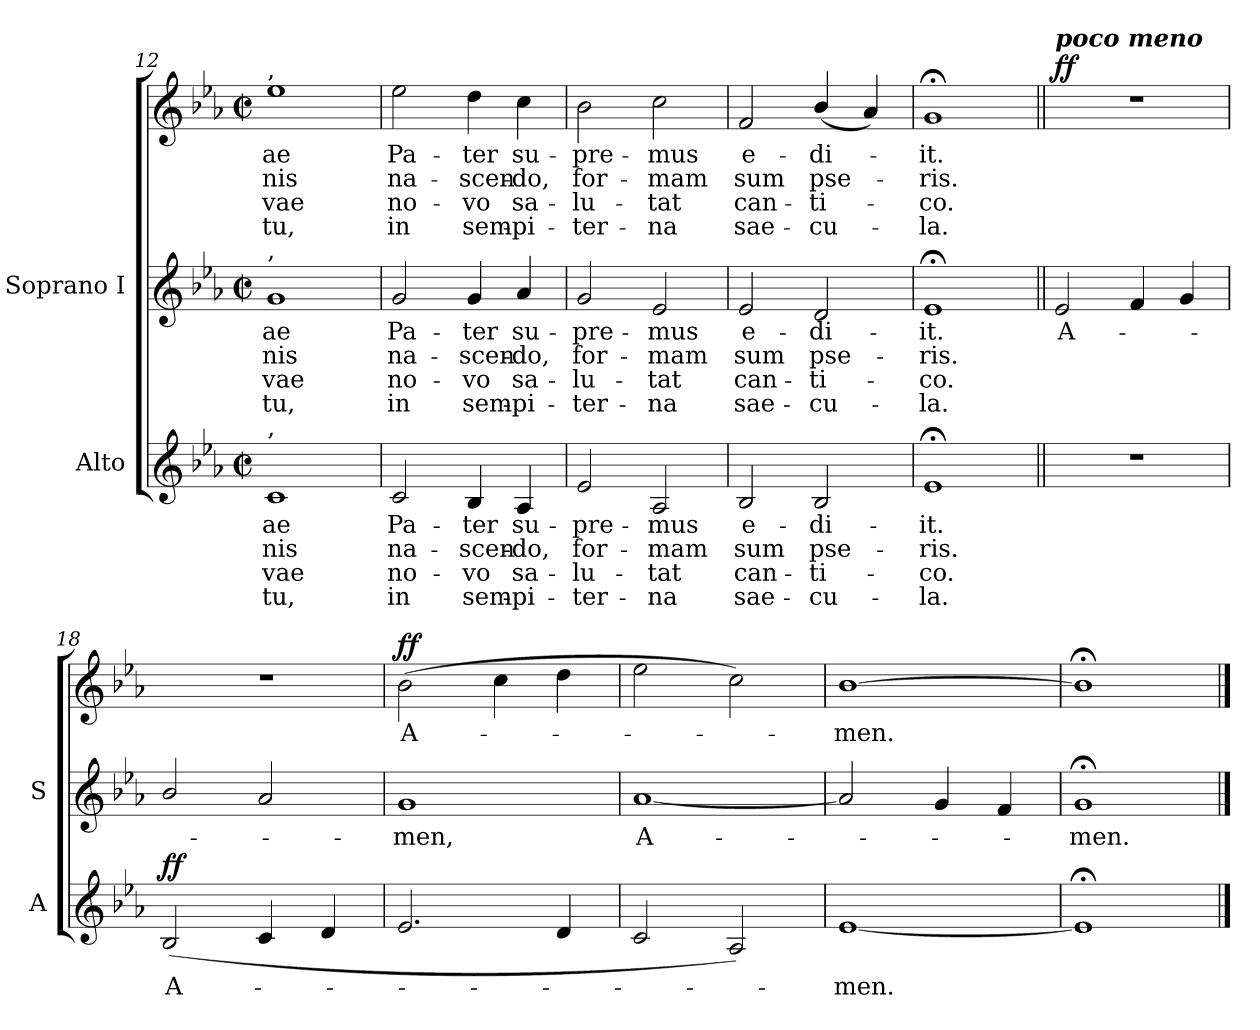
**kern	**text	**text	**text	**text	**dynam	**kern	**text	**text	**text	**text	**kern	**text	**text	**text	**text	**dynam
*part2	*part2	*part2	*part2	*part2	*part2	*part1	*part1	*part1	*part1	*part1	*part1	*part1	*part1	*part1	*part1	*part1
*staff3	*staff3	*staff3	*staff3	*staff3	*staff3	*staff2	*staff2	*staff2	*staff2	*staff2	*staff1	*staff1	*staff1	*staff1	*staff1	*staff1/2
*I"Alto	*	*	*	*	*	*I"Soprano I	*	*	*	*	*	*	*	*	*	*
*I'A	*	*	*	*	*	*I'S	*	*	*	*	*	*	*	*	*	*
*clefG2	*	*	*	*	*	*clefG2	*	*	*	*	*clefG2	*	*	*	*	*
*k[b-e-a-]	*	*	*	*	*	*k[b-e-a-]	*	*	*	*	*k[b-e-a-]	*	*	*	*	*
*E-:	*	*	*	*	*	*E-:	*	*	*	*	*E-:	*	*	*	*	*
*M2/2	*	*	*	*	*	*M2/2	*	*	*	*	*M2/2	*	*	*	*	*
*met(c|)	*	*	*	*	*	*met(c|)	*	*	*	*	*met(c|)	*	*	*	*	*
=12	=12	=12	=12	=12	=12	=12	=12	=12	=12	=12	=12	=12	=12	=12	=12	=12
!	!	!	!	!	!	!	!	!	!	!	!LO:TX:a:t=,	!	!	!	!	!
!	!	!	!	!	!	!LO:TX:a:t=,	!	!	!	!	!	!	!	!	!	!
!LO:TX:a:t=,	!	!	!	!	!	!	!	!	!	!	!	!	!	!	!	!
!	!LO:LY:b	!LO:LY:b	!LO:LY:b	!LO:LY:b	!	!	!LO:LY:b	!LO:LY:b	!LO:LY:b	!LO:LY:b	!	!LO:LY:b	!LO:LY:b	!LO:LY:b	!LO:LY:b	!
1c	-ae	nis	vae	tu,	.	1g	ae	nis	vae	tu,	1ee-	-ae	nis	vae	tu,	.
=13	=13	=13	=13	=13	=13	=13	=13	=13	=13	=13	=13	=13	=13	=13	=13	=13
!	!LO:LY:b	!LO:LY:b	!LO:LY:b	!LO:LY:b	!	!	!LO:LY:b	!LO:LY:b	!LO:LY:b	!LO:LY:b	!	!LO:LY:b	!LO:LY:b	!LO:LY:b	!LO:LY:b	!
2c	Pa-	-na-	-no-	-in	.	2g	-Pa-	-na-	-no-	-in	2ee-	Pa-	-na-	-no-	-in	.
!	!LO:LY:b	!LO:LY:b	!LO:LY:b	!LO:LY:b	!	!	!LO:LY:b	!LO:LY:b	!LO:LY:b	!LO:LY:b	!	!LO:LY:b	!LO:LY:b	!LO:LY:b	!LO:LY:b	!
4B-	ter	scen-	-vo	sem-	.	4g	ter	scen-	-vo	sem-	4dd	ter	scen-	-vo	sem-	.
!	!LO:LY:b	!LO:LY:b	!LO:LY:b	!LO:LY:b	!	!	!LO:LY:b	!LO:LY:b	!LO:LY:b	!LO:LY:b	!	!LO:LY:b	!LO:LY:b	!LO:LY:b	!LO:LY:b	!
4A-	-su-	-do,	sa-	-pi-	.	4a-	-su-	-do,	sa-	-pi-	4cc	-su-	-do,	sa-	-pi-	.
=14	=14	=14	=14	=14	=14	=14	=14	=14	=14	=14	=14	=14	=14	=14	=14	=14
!	!LO:LY:b	!LO:LY:b	!LO:LY:b	!LO:LY:b	!	!	!LO:LY:b	!LO:LY:b	!LO:LY:b	!LO:LY:b	!	!LO:LY:b	!LO:LY:b	!LO:LY:b	!LO:LY:b	!
2e-	-pre-	-for-	-lu-	-ter-	.	2g	pre-	-for-	-lu-	-ter-	2b-	-pre-	-for-	-lu-	-ter-	.
!	!LO:LY:b	!LO:LY:b	!LO:LY:b	!LO:LY:b	!	!	!LO:LY:b	!LO:LY:b	!LO:LY:b	!LO:LY:b	!	!LO:LY:b	!LO:LY:b	!LO:LY:b	!LO:LY:b	!
2A-	-mus	mam	tat	na	.	2e-	-mus	mam	tat	na	2cc	-mus	mam	tat	na	.
=15	=15	=15	=15	=15	=15	=15	=15	=15	=15	=15	=15	=15	=15	=15	=15	=15
!	!LO:LY:b	!LO:LY:b	!LO:LY:b	!LO:LY:b	!	!	!LO:LY:b	!LO:LY:b	!LO:LY:b	!LO:LY:b	!	!LO:LY:b	!LO:LY:b	!LO:LY:b	!LO:LY:b	!
2B-	e-	-sum	can-	-sae-	.	2e-	e-	-sum	can-	-sae-	2f	e-	-sum	can-	-sae-	.
!	!LO:LY:b	!LO:LY:b	!LO:LY:b	!LO:LY:b	!	!	!LO:LY:b	!LO:LY:b	!LO:LY:b	!LO:LY:b	!	!LO:LY:b	!LO:LY:b	!LO:LY:b	!LO:LY:b	!
2B-	-di-	-pse-	-ti-	-cu-	.	2d	-di-	-pse-	-ti-	-cu-	(<4b-/	-di-	pse-	ti-	cu-	.
.	.	.	.	.	.	.	.	.	.	.	4a-)	.	.	.	.	.
=16	=16	=16	=16	=16	=16	=16	=16	=16	=16	=16	=16	=16	=16	=16	=16	=16
!	!LO:LY:b	!LO:LY:b	!LO:LY:b	!LO:LY:b	!	!	!LO:LY:b	!LO:LY:b	!LO:LY:b	!LO:LY:b	!	!LO:LY:b	!LO:LY:b	!LO:LY:b	!LO:LY:b	!
1e-;<	-it.	ris.	co.	la.	.	1e-;<	it.	ris.	co.	la.	1g;<	-it.	ris.	co.	la.	.
!!LO:LB:g=z
=17||	=17||	=17||	=17||	=17||	=17||	=17||	=17||	=17||	=17||	=17||	=17||	=17||	=17||	=17||	=17||	=17||
!	!	!	!	!	!	!	!	!	!	!	!LO:TX:a:Bi:t=poco meno	!	!	!	!	!
!	!	!	!	!	!	!	!LO:LY:b	!	!	!	!	!	!	!	!	!LO:DY:b=2
1r	.	.	.	.	.	2e-	A-	.	.	.	1r	.	.	.	.	ff
.	.	.	.	.	.	4f	.	.	.	.	.	.	.	.	.	.
.	.	.	.	.	.	4g	.	.	.	.	.	.	.	.	.	.
=18	=18	=18	=18	=18	=18	=18	=18	=18	=18	=18	=18	=18	=18	=18	=18	=18
!	!LO:LY:b	!	!	!	!LO:DY:b	!	!	!	!	!	!	!	!	!	!	!
(<2B-	A-	.	.	.	ff	2b-/	.	.	.	.	1r	.	.	.	.	.
4c	.	.	.	.	.	2a-	.	.	.	.	.	.	.	.	.	.
4d	.	.	.	.	.	.	.	.	.	.	.	.	.	.	.	.
=19	=19	=19	=19	=19	=19	=19	=19	=19	=19	=19	=19	=19	=19	=19	=19	=19
!	!	!	!	!	!	!	!LO:LY:b	!	!	!	!	!LO:LY:b	!	!	!	!LO:DY:b
2.e-	.	.	.	.	.	1g	men,	.	.	.	(>2b-	A-	.	.	.	ff
.	.	.	.	.	.	.	.	.	.	.	4cc	.	.	.	.	.
4d	.	.	.	.	.	.	.	.	.	.	4dd	.	.	.	.	.
=20	=20	=20	=20	=20	=20	=20	=20	=20	=20	=20	=20	=20	=20	=20	=20	=20
!	!	!	!	!	!	!	!LO:LY:b	!	!	!	!	!	!	!	!	!
2c	.	.	.	.	.	[1a-	A-	.	.	.	2ee-	.	.	.	.	.
2A-)	.	.	.	.	.	.	.	.	.	.	2cc)	.	.	.	.	.
=21	=21	=21	=21	=21	=21	=21	=21	=21	=21	=21	=21	=21	=21	=21	=21	=21
!	!LO:LY:b	!	!	!	!	!	!	!	!	!	!	!LO:LY:b	!	!	!	!
[1e-	men.	.	.	.	.	2a-]	.	.	.	.	[1b-	men.	.	.	.	.
.	.	.	.	.	.	4g	.	.	.	.	.	.	.	.	.	.
.	.	.	.	.	.	4f	.	.	.	.	.	.	.	.	.	.
=22	=22	=22	=22	=22	=22	=22	=22	=22	=22	=22	=22	=22	=22	=22	=22	=22
!	!	!	!	!	!	!	!LO:LY:b	!	!	!	!	!	!	!	!	!
1e-;<]	.	.	.	.	.	1g;<	men.	.	.	.	1b-;<]	.	.	.	.	.
==	==	==	==	==	==	==	==	==	==	==	==	==	==	==	==	==
*-	*-	*-	*-	*-	*-	*-	*-	*-	*-	*-	*-	*-	*-	*-	*-	*-
